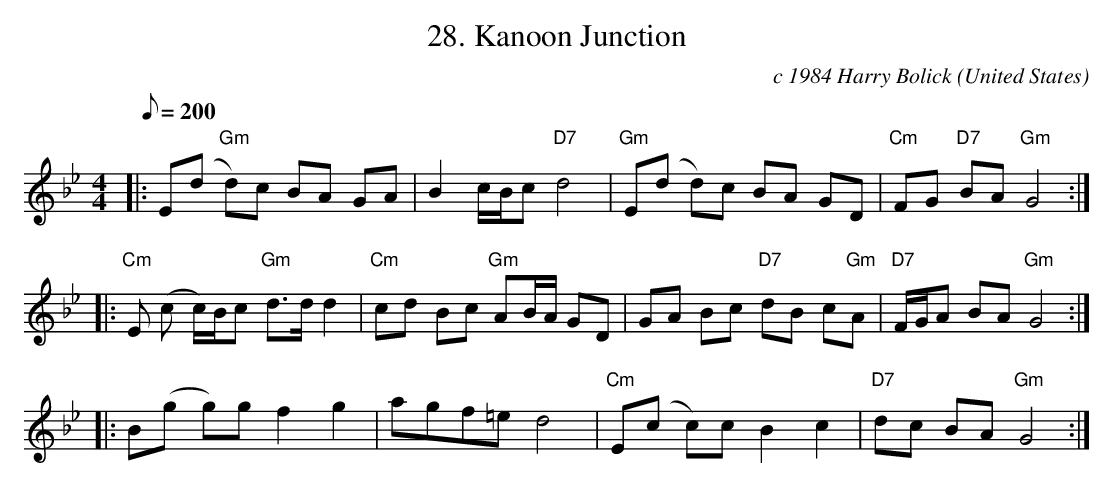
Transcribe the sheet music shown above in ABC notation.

X:1
T:28. Kanoon Junction
C:c 1984 Harry Bolick
O:United States
M:4/4
L:1/8
Q:200
K:Gm
 |: E(d "Gm"d)c BA GA|B2c/2B/2c "D7"d4| "Gm"E(d d)c BA GD|"Cm" FG "D7"BA "Gm" G4 :|
|: "Cm" E (c c/2)B/2c "Gm" d>d d2| "Cm"cd Bc "Gm"AB/2A/2 GD|GA Bc "D7"dB c"Gm"A | "D7"F/2G/2A BA "Gm" G4 :|
|:B(g g)gf2 g2|agf=e d4|"Cm"E(c c)c B2c2| "D7" dc BA "Gm" G4:|
